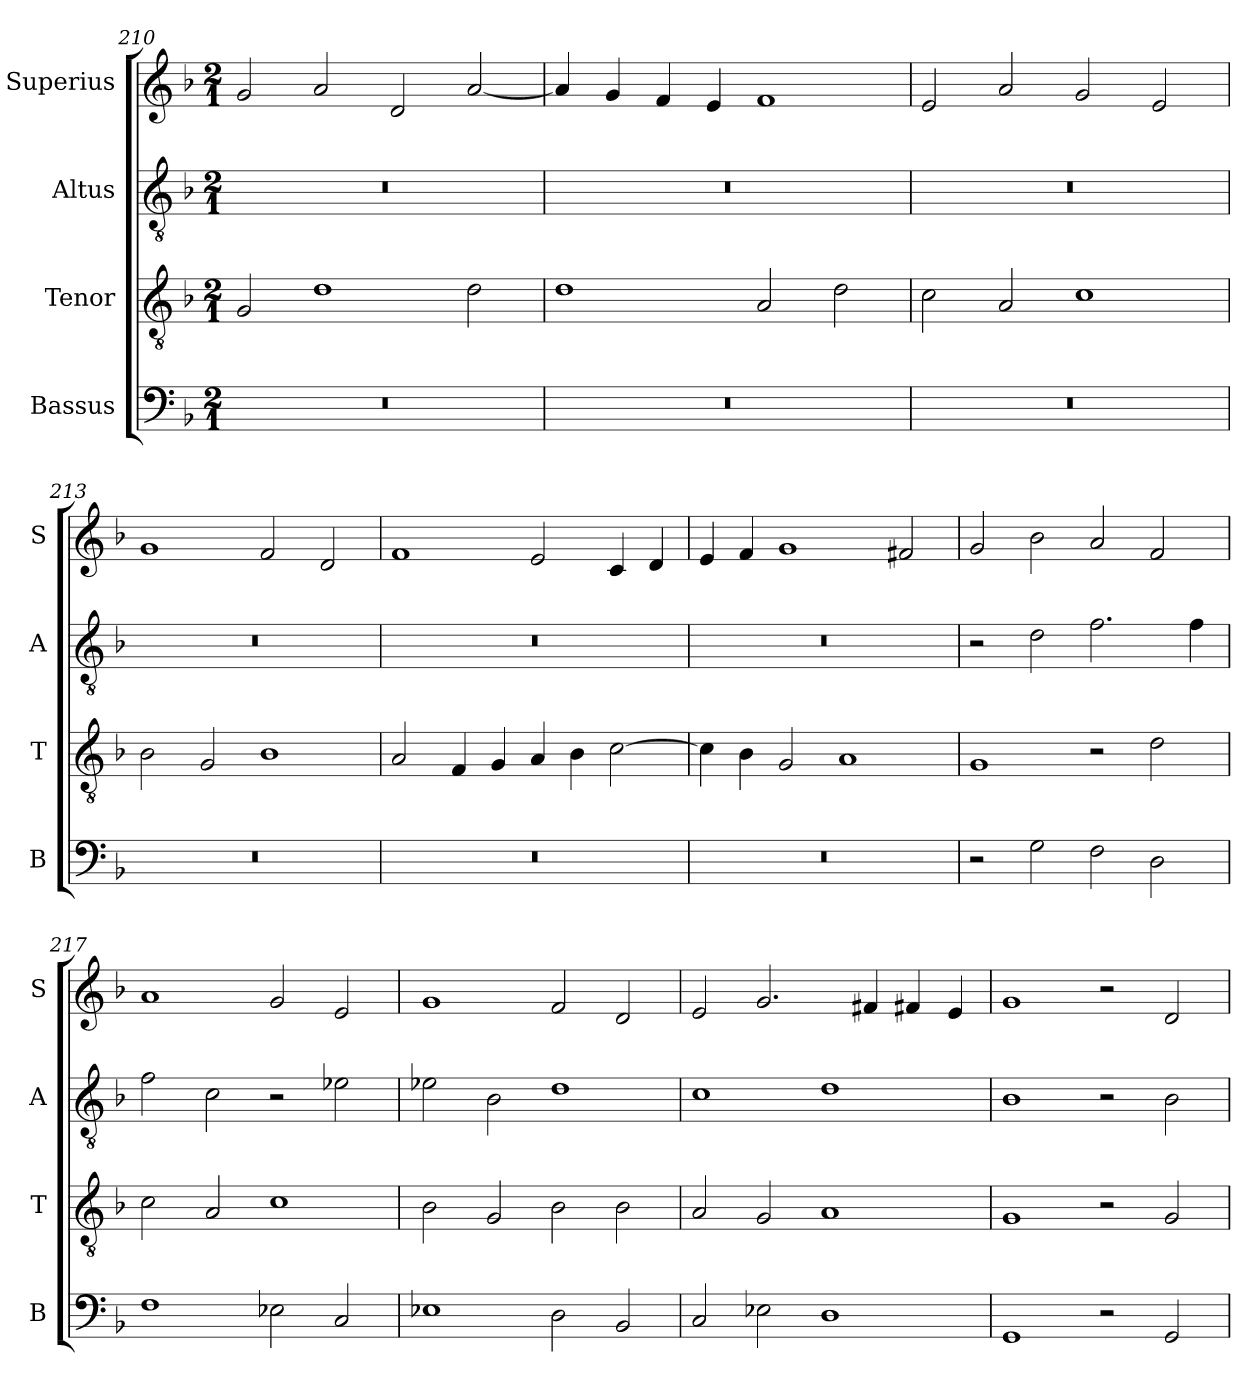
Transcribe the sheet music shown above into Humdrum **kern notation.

**kern	**kern	**kern	**kern
*part4	*part3	*part2	*part1
*staff4	*staff3	*staff2	*staff1
*I"Bassus	*I"Tenor	*I"Altus	*I"Superius
*I'B	*I'T	*I'A	*I'S
*clefF4	*clefGv2	*clefGv2	*clefG2
*k[b-]	*k[b-]	*k[b-]	*k[b-]
*M2/1	*M2/1	*M2/1	*M2/1
=210	=210	=210	=210
0r	2G/	0r	2g/
.	1d	.	2a/
.	.	.	2d/
.	2d\	.	[2a/
=211	=211	=211	=211
0r	1d	0r	4a/]
.	.	.	4g/
.	.	.	4f/
.	.	.	4e/
.	2A/	.	1f
.	2d\	.	.
=212	=212	=212	=212
0r	2c\	0r	2e/
.	2A/	.	2a/
.	1c	.	2g/
.	.	.	2e/
=213	=213	=213	=213
0r	2B-\	0r	1g
.	2G/	.	.
.	1B-	.	2f/
.	.	.	2d/
=214	=214	=214	=214
0r	2A/	0r	1f
.	4F/	.	.
.	4G/	.	.
.	4A/	.	2e/
.	4B-\	.	.
.	[2c\	.	4c/
.	.	.	4d/
=215	=215	=215	=215
0r	4c\]	0r	4e/
.	4B-\	.	4f/
.	2G/	.	1g
.	1A	.	.
.	.	.	2f#X/
=216	=216	=216	=216
2r	1G	2r	2g/
2G\	.	2d\	2b-\
2F\	2r	2.f\	2a/
2D\	2d\	.	2f/
.	.	4f\	.
=217	=217	=217	=217
1F	2c\	2f\	1a
.	2A/	2c\	.
2E-X\	1c	2r	2g/
2C/	.	2e-X\	2e/
=218	=218	=218	=218
1E-X	2B-\	2e-X\	1g
.	2G/	2B-\	.
2D\	2B-\	1d	2f/
2BB-/	2B-\	.	2d/
=219	=219	=219	=219
2C/	2A/	1c	2e/
2E-X\	2G/	.	2.g/
1D	1A	1d	.
.	.	.	4f#X/
.	.	.	4f#X/
.	.	.	4e/
=220	=220	=220	=220
1GG	1G	1B-	1g
2r	2r	2r	2r
2GG/	2G/	2B-\	2d/
=	=	=	=
*-	*-	*-	*-
